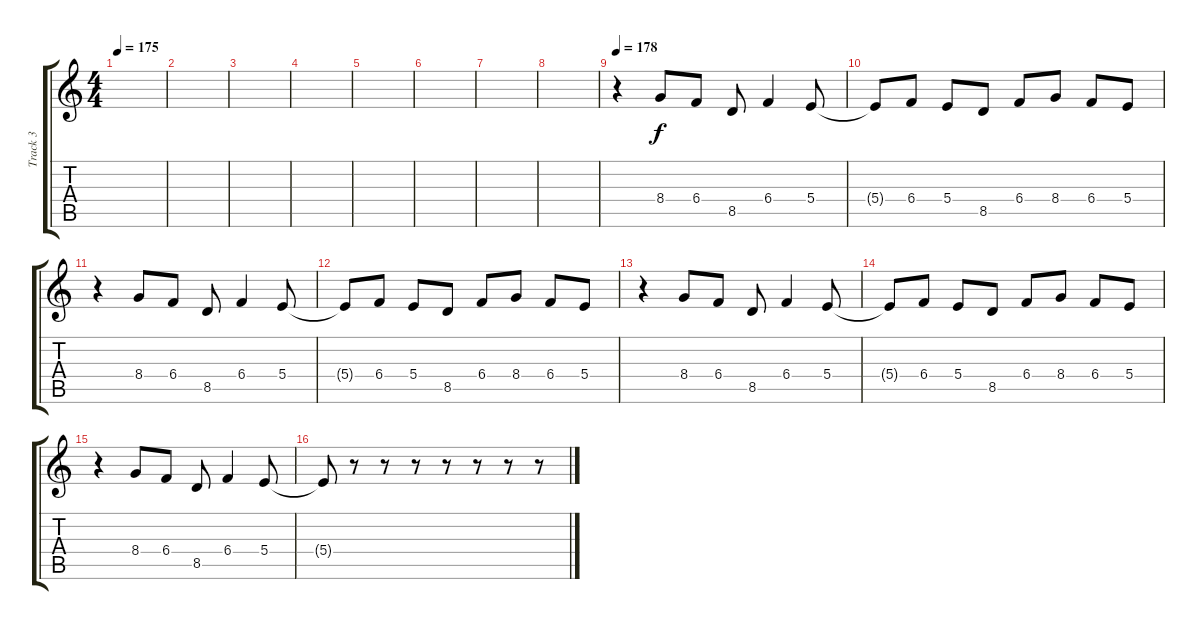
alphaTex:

\track ("Track 3" "Track 3") {instrument distortionguitar}
\staff {score tabs}
\tuning (Db4 Ab3 E3 B2 Gb2 Db2) {hide}
\ts (4 4)
\tempo 175
\clef g2
\ks c
|
|
|
|
|
|
|
|
\tempo 178
r.4{balance 8} 8.4.8 6.4.8 8.5.8 6.4.4 5.4.8 |
5.4{t}.8 6.4.8 5.4.8 8.5.8 6.4.8 8.4.8 6.4.8 5.4.8 |
r.4 8.4.8 6.4.8 8.5.8 6.4.4 5.4.8 |
5.4{t}.8 6.4.8 5.4.8 8.5.8 6.4.8 8.4.8 6.4.8 5.4.8 |
r.4 8.4.8 6.4.8 8.5.8 6.4.4 5.4.8 |
5.4{t}.8 6.4.8 5.4.8 8.5.8 6.4.8 8.4.8 6.4.8 5.4.8 |
r.4 8.4.8 6.4.8 8.5.8 6.4.4 5.4.8 |
5.4{t}.8 r.8 r.8 r.8 r.8 r.8 r.8 r.8
